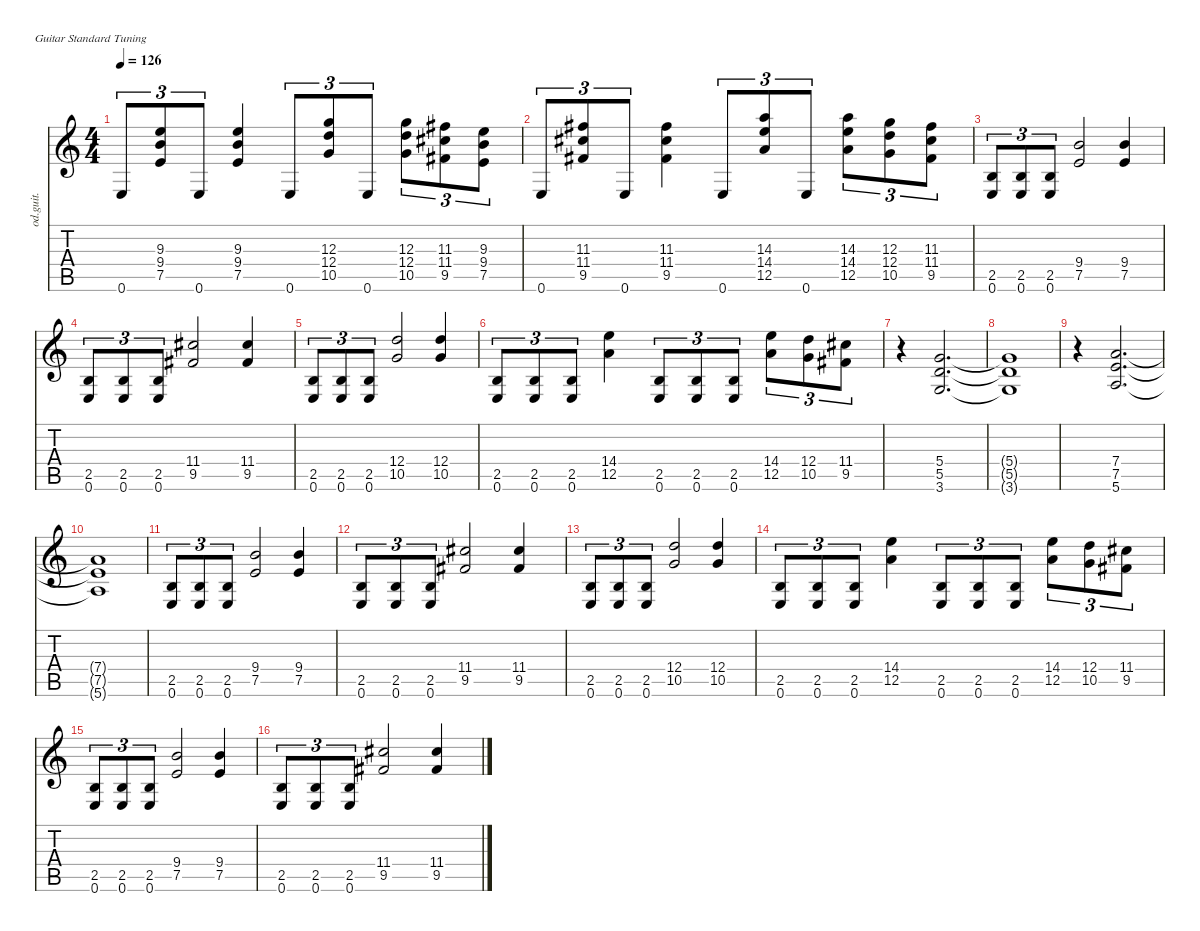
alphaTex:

\defaultSystemsLayout 4
\hideDynamics
\bracketExtendMode nobrackets
\otherSystemsTrackNameOrientation horizontal
\track ("Rhythm Guitar" "od.guit.") {instrument overdrivenguitar}
\staff {score tabs}
\tuning (E4 B3 G3 D3 A2 E2)
\ts (4 4)
\tempo 126
\clef g2
\ks c
0.6.8{tu (3 2) dy f beam Up} (9.3 9.4 7.5).8{tu (3 2) beam Up} 0.6.8{tu (3 2) beam Up} (9.3 9.4 7.5).4{beam Up} 0.6.8{tu (3 2) beam Up} (12.3 12.4 10.5).8{tu (3 2) beam Up} 0.6.8{tu (3 2) beam Up} (12.3 12.4 10.5).8{tu (3 2) beam Down} (11.3{acc #} 11.4{acc #} 9.5{acc #}).8{tu (3 2) beam Down} (9.3 9.4 7.5).8{tu (3 2) beam Down} |
0.6.8{tu (3 2) beam Up} (11.3{acc #} 11.4{acc #} 9.5{acc #}).8{tu (3 2) beam Up} 0.6.8{tu (3 2) beam Up} (11.3{acc #} 11.4{acc #} 9.5{acc #}).4{beam Down} 0.6.8{tu (3 2) beam Up} (14.3 14.4 12.5).8{tu (3 2) beam Up} 0.6.8{tu (3 2) beam Up} (14.3 14.4 12.5).8{tu (3 2) beam Down} (12.3 12.4 10.5).8{tu (3 2) beam Down} (11.3{acc #} 11.4{acc #} 9.5{acc #}).8{tu (3 2) beam Down} |
(2.5 0.6).8{tu (3 2) beam Up} (2.5 0.6).8{tu (3 2) beam Up} (2.5 0.6).8{tu (3 2) beam Up} (9.4 7.5).2{beam Up} (9.4 7.5).4{beam Up} |
(2.5 0.6).8{tu (3 2) beam Up} (2.5 0.6).8{tu (3 2) beam Up} (2.5 0.6).8{tu (3 2) beam Up} (11.4{acc #} 9.5{acc #}).2{beam Up} (11.4{acc #} 9.5{acc #}).4{beam Up} |
(2.5 0.6).8{tu (3 2) beam Up} (2.5 0.6).8{tu (3 2) beam Up} (2.5 0.6).8{tu (3 2) beam Up} (12.4 10.5).2{beam Up} (12.4 10.5).4{beam Up} |
(2.5 0.6).8{tu (3 2) beam Up} (2.5 0.6).8{tu (3 2) beam Up} (2.5 0.6).8{tu (3 2) beam Up} (14.4 12.5).4{beam Down} (2.5 0.6).8{tu (3 2) beam Up} (2.5 0.6).8{tu (3 2) beam Up} (2.5 0.6).8{tu (3 2) beam Up} (14.4 12.5).8{tu (3 2) beam Down} (12.4 10.5).8{tu (3 2) beam Down} (11.4{acc #} 9.5{acc #}).8{tu (3 2) beam Down} |
r.4{beam Down} (5.4 5.5 3.6).2{d beam Up} |
(5.4{t} 5.5{t} 3.6{t}).1{beam Up} |
r.4{beam Down} (7.4 7.5 5.6).2{d beam Up} |
(7.4{t} 7.5{t} 5.6{t}).1{beam Up} |
(2.5 0.6).8{tu (3 2) beam Up} (2.5 0.6).8{tu (3 2) beam Up} (2.5 0.6).8{tu (3 2) beam Up} (9.4 7.5).2{beam Up} (9.4 7.5).4{beam Up} |
(2.5 0.6).8{tu (3 2) beam Up} (2.5 0.6).8{tu (3 2) beam Up} (2.5 0.6).8{tu (3 2) beam Up} (11.4{acc #} 9.5{acc #}).2{beam Up} (11.4{acc #} 9.5{acc #}).4{beam Up} |
(2.5 0.6).8{tu (3 2) beam Up} (2.5 0.6).8{tu (3 2) beam Up} (2.5 0.6).8{tu (3 2) beam Up} (12.4 10.5).2{beam Up} (12.4 10.5).4{beam Up} |
(2.5 0.6).8{tu (3 2) beam Up} (2.5 0.6).8{tu (3 2) beam Up} (2.5 0.6).8{tu (3 2) beam Up} (14.4 12.5).4{beam Down} (2.5 0.6).8{tu (3 2) beam Up} (2.5 0.6).8{tu (3 2) beam Up} (2.5 0.6).8{tu (3 2) beam Up} (14.4 12.5).8{tu (3 2) beam Down} (12.4 10.5).8{tu (3 2) beam Down} (11.4{acc #} 9.5{acc #}).8{tu (3 2) beam Down} |
(2.5 0.6).8{tu (3 2) beam Up} (2.5 0.6).8{tu (3 2) beam Up} (2.5 0.6).8{tu (3 2) beam Up} (9.4 7.5).2{beam Up} (9.4 7.5).4{beam Up} |
(2.5 0.6).8{tu (3 2) beam Up} (2.5 0.6).8{tu (3 2) beam Up} (2.5 0.6).8{tu (3 2) beam Up} (11.4{acc #} 9.5{acc #}).2{beam Up} (11.4{acc #} 9.5{acc #}).4{beam Up}
